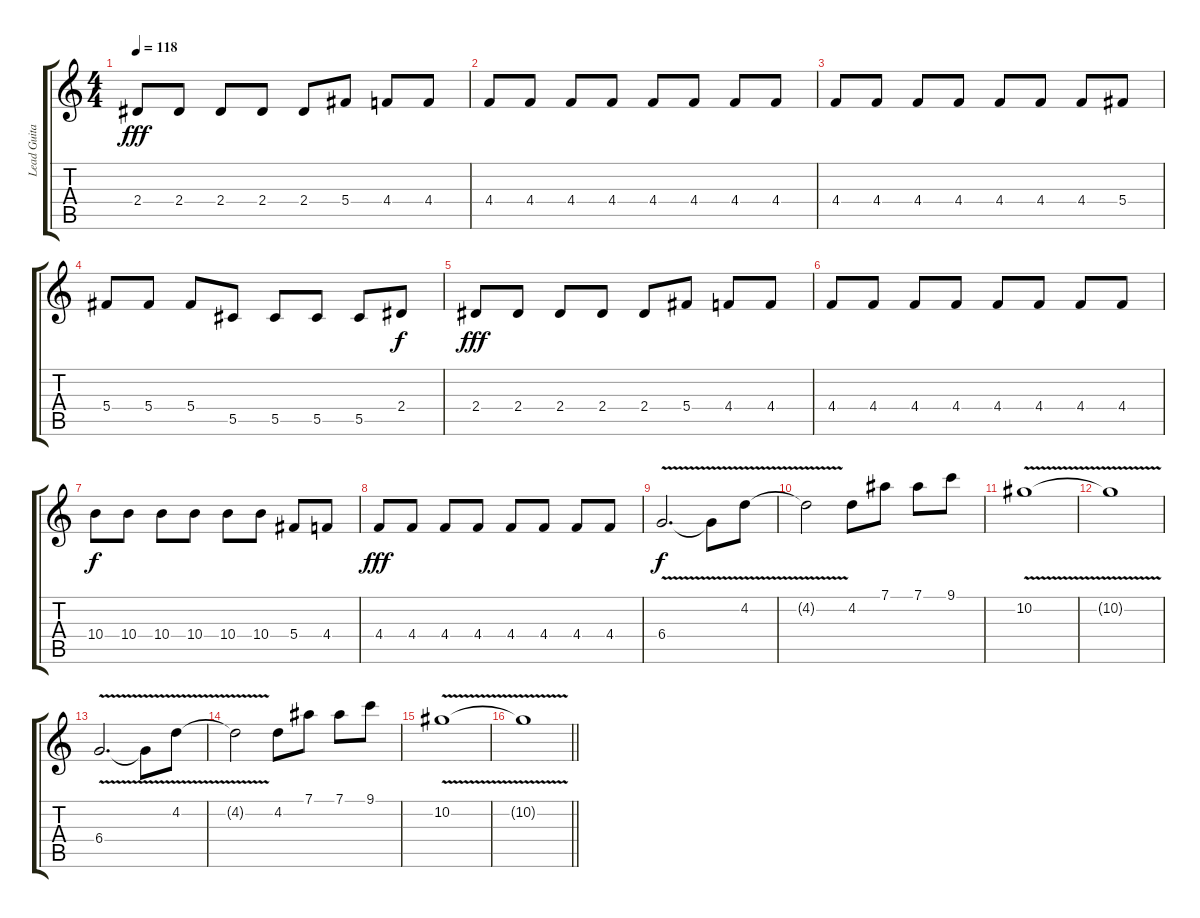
\track ("Lead Guitar" "Lead Guita") {instrument distortionguitar}
\staff {score tabs}
\tuning (Eb4 Bb3 Gb3 Db3 Ab2 Eb2) {hide}
\ts (4 4)
\tempo 118
\clef g2
\ks c
2.4.8{dy fff instrument distortionguitar} 2.4.8 2.4.8 2.4.8 2.4.8 5.4.8 4.4.8 4.4.8 |
4.4.8 4.4.8 4.4.8 4.4.8 4.4.8 4.4.8 4.4.8 4.4.8 |
4.4.8 4.4.8 4.4.8 4.4.8 4.4.8 4.4.8 4.4.8 5.4.8 |
5.4.8 5.4.8 5.4.8 5.5.8 5.5.8 5.5.8 5.5.8 2.4.8{dy f} |
2.4.8{dy fff} 2.4.8 2.4.8 2.4.8 2.4.8 5.4.8 4.4.8 4.4.8 |
4.4.8 4.4.8 4.4.8 4.4.8 4.4.8 4.4.8 4.4.8 4.4.8 |
10.4.8{dy f} 10.4.8 10.4.8 10.4.8 10.4.8 10.4.8 5.4.8 4.4.8 |
4.4.8{dy fff} 4.4.8 4.4.8 4.4.8 4.4.8 4.4.8 4.4.8 4.4.8 |
6.4{v}.2{d dy f} 6.4{t}.8 4.2{v}.8 |
4.2{t}.2 4.2.8 7.1.8 7.1.8 9.1.8 |
10.2{v}.1 |
10.2{t}.1 |
6.4{v}.2{d} 6.4{t}.8 4.2{v}.8 |
4.2{t}.2 4.2.8 7.1.8 7.1.8 9.1.8 |
10.2{v}.1 |
\barLineRight lightlight
10.2{t}.1
